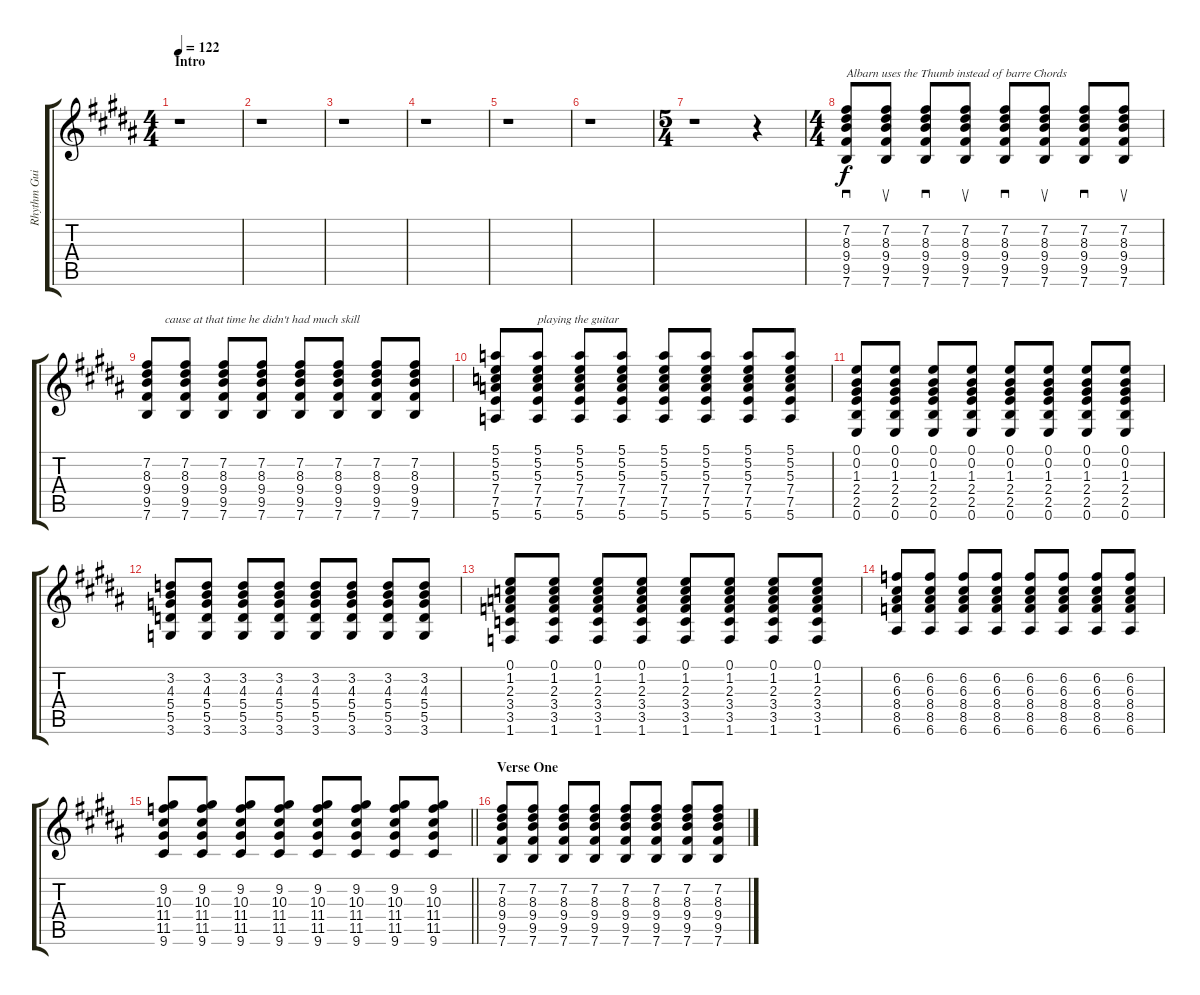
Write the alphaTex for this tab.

\track ("Rhythm Guitar" "Rhythm Gui") {instrument acousticguitarsteel}
\staff {score tabs}
\tuning (E4 B3 G3 D3 A2 E2) {hide}
\ts (4 4)
\section ("" "Intro")
\tempo 122
\clef g2
\ks b
r.1{dy f instrument acousticguitarsteel} |
r.1 |
r.1 |
r.1 |
r.1 |
r.1 |
\ts (5 4)
r.1 r.4 |
\ts (4 4)
(7.2 8.3 9.4 9.5 7.6).8{sd txt "Albarn uses the Thumb instead of barre Chords" instrument acousticguitarsteel} (7.2 8.3 9.4 9.5 7.6).8{su} (7.2 8.3 9.4 9.5 7.6).8{sd} (7.2 8.3 9.4 9.5 7.6).8{su} (7.2 8.3 9.4 9.5 7.6).8{sd} (7.2 8.3 9.4 9.5 7.6).8{su} (7.2 8.3 9.4 9.5 7.6).8{sd} (7.2 8.3 9.4 9.5 7.6).8{su} |
(7.2 8.3 9.4 9.5 7.6).8{txt "      cause at that time he didn't had much skill "} (7.2 8.3 9.4 9.5 7.6).8 (7.2 8.3 9.4 9.5 7.6).8 (7.2 8.3 9.4 9.5 7.6).8 (7.2 8.3 9.4 9.5 7.6).8 (7.2 8.3 9.4 9.5 7.6).8 (7.2 8.3 9.4 9.5 7.6).8 (7.2 8.3 9.4 9.5 7.6).8 |
(5.1 5.2 5.3 7.4 7.5 5.6).8 (5.1 5.2 5.3 7.4 7.5 5.6).8{txt "playing the guitar"} (5.1 5.2 5.3 7.4 7.5 5.6).8 (5.1 5.2 5.3 7.4 7.5 5.6).8 (5.1 5.2 5.3 7.4 7.5 5.6).8 (5.1 5.2 5.3 7.4 7.5 5.6).8 (5.1 5.2 5.3 7.4 7.5 5.6).8 (5.1 5.2 5.3 7.4 7.5 5.6).8 |
(0.1 0.2 1.3 2.4 2.5 0.6).8 (0.1 0.2 1.3 2.4 2.5 0.6).8 (0.1 0.2 1.3 2.4 2.5 0.6).8 (0.1 0.2 1.3 2.4 2.5 0.6).8 (0.1 0.2 1.3 2.4 2.5 0.6).8 (0.1 0.2 1.3 2.4 2.5 0.6).8 (0.1 0.2 1.3 2.4 2.5 0.6).8 (0.1 0.2 1.3 2.4 2.5 0.6).8 |
(3.2 4.3 5.4 5.5 3.6).8 (3.2 4.3 5.4 5.5 3.6).8 (3.2 4.3 5.4 5.5 3.6).8 (3.2 4.3 5.4 5.5 3.6).8 (3.2 4.3 5.4 5.5 3.6).8 (3.2 4.3 5.4 5.5 3.6).8 (3.2 4.3 5.4 5.5 3.6).8 (3.2 4.3 5.4 5.5 3.6).8 |
(0.1 1.2 2.3 3.4 3.5 1.6).8 (0.1 1.2 2.3 3.4 3.5 1.6).8 (0.1 1.2 2.3 3.4 3.5 1.6).8 (0.1 1.2 2.3 3.4 3.5 1.6).8 (0.1 1.2 2.3 3.4 3.5 1.6).8 (0.1 1.2 2.3 3.4 3.5 1.6).8 (0.1 1.2 2.3 3.4 3.5 1.6).8 (0.1 1.2 2.3 3.4 3.5 1.6).8 |
(6.2 6.3 8.4 8.5 6.6).8 (6.2 6.3 8.4 8.5 6.6).8 (6.2 6.3 8.4 8.5 6.6).8 (6.2 6.3 8.4 8.5 6.6).8 (6.2 6.3 8.4 8.5 6.6).8 (6.2 6.3 8.4 8.5 6.6).8 (6.2 6.3 8.4 8.5 6.6).8 (6.2 6.3 8.4 8.5 6.6).8 |
\barLineRight lightlight
(9.2 10.3 11.4 11.5 9.6).8 (9.2 10.3 11.4 11.5 9.6).8 (9.2 10.3 11.4 11.5 9.6).8 (9.2 10.3 11.4 11.5 9.6).8 (9.2 10.3 11.4 11.5 9.6).8 (9.2 10.3 11.4 11.5 9.6).8 (9.2 10.3 11.4 11.5 9.6).8 (9.2 10.3 11.4 11.5 9.6).8 |
\section ("" "Verse One")
(7.2 8.3 9.4 9.5 7.6).8 (7.2 8.3 9.4 9.5 7.6).8 (7.2 8.3 9.4 9.5 7.6).8 (7.2 8.3 9.4 9.5 7.6).8 (7.2 8.3 9.4 9.5 7.6).8 (7.2 8.3 9.4 9.5 7.6).8 (7.2 8.3 9.4 9.5 7.6).8 (7.2 8.3 9.4 9.5 7.6).8
